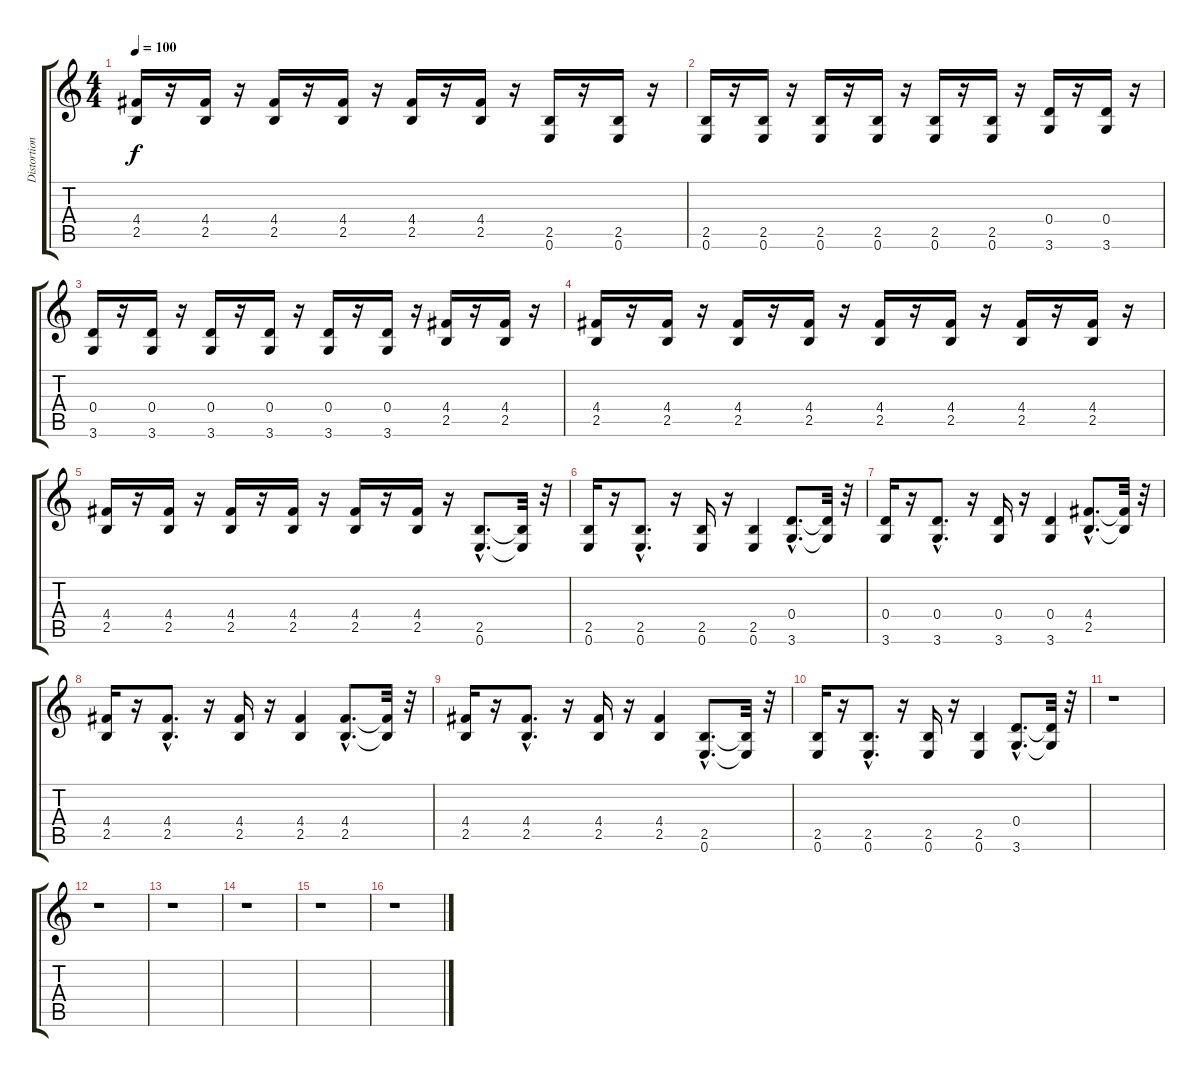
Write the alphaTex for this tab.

\track ("Distortion Guitar" "Distortion") {instrument distortionguitar}
\staff {score tabs}
\tuning (E4 B3 G3 D3 A2 E2) {hide}
\ts (4 4)
\tempo 100
\clef g2
\ks c
(4.4 2.5).16{dy f} r.16 (4.4 2.5).16 r.16 (4.4 2.5).16 r.16 (4.4 2.5).16 r.16 (4.4 2.5).16 r.16 (4.4 2.5).16 r.16 (2.5 0.6).16 r.16 (2.5 0.6).16 r.16 |
(2.5 0.6).16 r.16 (2.5 0.6).16 r.16 (2.5 0.6).16 r.16 (2.5 0.6).16 r.16 (2.5 0.6).16 r.16 (2.5 0.6).16 r.16 (0.4 3.6).16 r.16 (0.4 3.6).16 r.16 |
(0.4 3.6).16 r.16 (0.4 3.6).16 r.16 (0.4 3.6).16 r.16 (0.4 3.6).16 r.16 (0.4 3.6).16 r.16 (0.4 3.6).16 r.16 (4.4 2.5).16 r.16 (4.4 2.5).16 r.16 |
(4.4 2.5).16 r.16 (4.4 2.5).16 r.16 (4.4 2.5).16 r.16 (4.4 2.5).16 r.16 (4.4 2.5).16 r.16 (4.4 2.5).16 r.16 (4.4 2.5).16 r.16 (4.4 2.5).16 r.16 |
(4.4 2.5).16 r.16 (4.4 2.5).16 r.16 (4.4 2.5).16 r.16 (4.4 2.5).16 r.16 (4.4 2.5).16 r.16 (4.4 2.5).16 r.16 (2.5{hac} 0.6{hac}).8{d} (2.5{t} 0.6{t}).32 r.32 |
(2.5 0.6).16 r.16 (2.5{hac} 0.6{hac}).8{d} r.16 (2.5 0.6).16 r.16 (2.5 0.6).4 (0.4{hac} 3.6{hac}).8{d} (0.4{t} 3.6{t}).32 r.32 |
(0.4 3.6).16 r.16 (0.4{hac} 3.6{hac}).8{d} r.16 (0.4 3.6).16 r.16 (0.4 3.6).4 (4.4{hac} 2.5{hac}).8{d} (4.4{t} 2.5{t}).32 r.32 |
(4.4 2.5).16 r.16 (4.4{hac} 2.5{hac}).8{d} r.16 (4.4 2.5).16 r.16 (4.4 2.5).4 (4.4{hac} 2.5{hac}).8{d} (4.4{t} 2.5{t}).32 r.32 |
(4.4 2.5).16 r.16 (4.4{hac} 2.5{hac}).8{d} r.16 (4.4 2.5).16 r.16 (4.4 2.5).4 (2.5{hac} 0.6{hac}).8{d} (2.5{t} 0.6{t}).32 r.32 |
(2.5 0.6).16 r.16 (2.5{hac} 0.6{hac}).8{d} r.16 (2.5 0.6).16 r.16 (2.5 0.6).4 (0.4{hac} 3.6{hac}).8{d} (0.4{t} 3.6{t}).32 r.32 |
r.1 |
r.1 |
r.1 |
r.1 |
r.1 |
r.1
